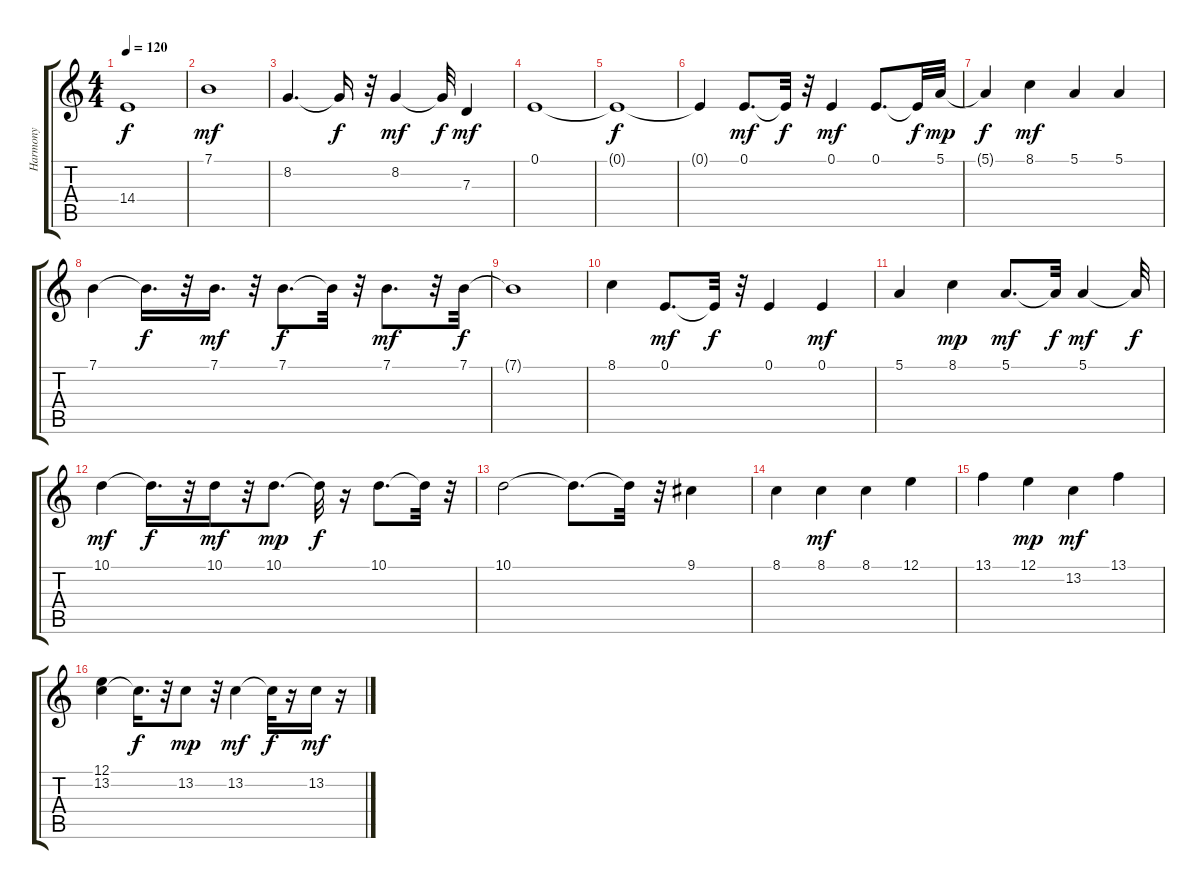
\track ("Harmony" "Harmony") {instrument whistle}
\staff {score tabs}
\tuning (E4 B3 G3 D3 A2 E2) {hide}
\ts (4 4)
\tempo 120
\clef g2
\ks c
14.4{t}.1{dy f} |
7.1.1{dy mf} |
8.2.4{d} 8.2{t}.16{dy f} r.32 8.2.4{dy mf} 8.2{t}.32{dy f} 7.3.4{dy mf} |
0.1.1 |
0.1{t}.1{dy f} |
0.1{t}.4 0.1.8{d dy mf} 0.1{t}.32{dy f} r.32 0.1.4{dy mf} 0.1.8{d} 0.1{t}.32{dy f} 5.1.32{dy mp} |
5.1{t}.4{dy f} 8.1.4{dy mf} 5.1.4 5.1.4 |
7.1.4 7.1{t}.16{d dy f} r.32 7.1.16{d dy mf} r.32 7.1.8{d dy f} 7.1{t}.32 r.32 7.1.8{d dy mf} r.32 7.1.32{dy f} |
7.1{t}.1 |
8.1.4 0.1.8{d dy mf} 0.1{t}.32{dy f} r.32 0.1.4 0.1.4{dy mf} |
5.1.4 8.1.4{dy mp} 5.1.8{d dy mf} 5.1{t}.32{dy f} 5.1.4{dy mf} 5.1{t}.32{dy f} |
10.1.4{dy mf} 10.1{t}.16{d dy f} r.32 10.1.16{dy mf} r.32 10.1.8{d dy mp} 10.1{t}.32{dy f} r.16 10.1.8{d} 10.1{t}.32 r.32 |
10.1.2 10.1{t}.8{d} 10.1{t}.32 r.32 9.1.4 |
8.1.4 8.1.4{dy mf} 8.1.4 12.1.4 |
13.1.4 12.1.4{dy mp} 13.2.4{dy mf} 13.1.4 |
(12.1 13.2).4 13.2{t}.16{d dy f} r.32 13.2.8{dy mp} r.32 13.2.4{dy mf} 13.2{t}.32{dy f} r.16 13.2.16{dy mf} r.16
